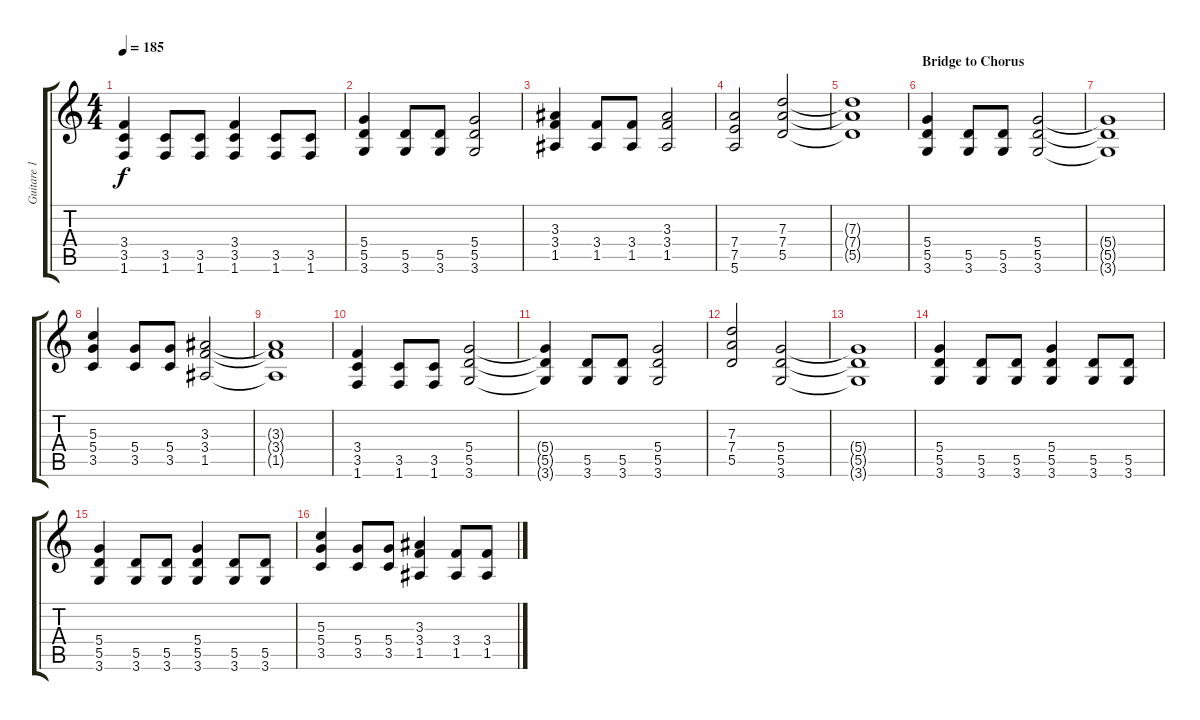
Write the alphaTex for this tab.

\track ("Guitare 1" "Guitare 1") {instrument distortionguitar}
\staff {score tabs}
\tuning (E4 B3 G3 D3 A2 E2) {hide}
\ts (4 4)
\tempo 185
\clef g2
\ks c
(3.4{t} 3.5{t} 1.6{t}).4{dy f} (3.5 1.6).8 (3.5 1.6).8 (3.4 3.5 1.6).4 (3.5 1.6).8 (3.5 1.6).8 |
(5.4 5.5 3.6).4 (5.5 3.6).8 (5.5 3.6).8 (5.4 5.5 3.6).2 |
(3.3 3.4 1.5).4 (3.4 1.5).8 (3.4 1.5).8 (3.3 3.4 1.5).2 |
(7.4 7.5 5.6).2 (7.3 7.4 5.5).2 |
(7.3{t} 7.4{t} 5.5{t}).1 |
\section ("" "Bridge to Chorus")
(5.4 5.5 3.6).4 (5.5 3.6).8 (5.5 3.6).8 (5.4 5.5 3.6).2 |
(5.4{t} 5.5{t} 3.6{t}).1 |
(5.3 5.4 3.5).4 (5.4 3.5).8 (5.4 3.5).8 (3.3 3.4 1.5).2 |
(3.3{t} 3.4{t} 1.5{t}).1 |
(3.4 3.5 1.6).4 (3.5 1.6).8 (3.5 1.6).8 (5.4 5.5 3.6).2 |
(5.4{t} 5.5{t} 3.6{t}).4 (5.5 3.6).8 (5.5 3.6).8 (5.4 5.5 3.6).2 |
(7.3 7.4 5.5).2 (5.4 5.5 3.6).2 |
(5.4{t} 5.5{t} 3.6{t}).1 |
(5.4 5.5 3.6).4 (5.5 3.6).8 (5.5 3.6).8 (5.4 5.5 3.6).4 (5.5 3.6).8 (5.5 3.6).8 |
(5.4 5.5 3.6).4 (5.5 3.6).8 (5.5 3.6).8 (5.4 5.5 3.6).4 (5.5 3.6).8 (5.5 3.6).8 |
(5.3 5.4 3.5).4 (5.4 3.5).8 (5.4 3.5).8 (3.3 3.4 1.5).4 (3.4 1.5).8 (3.4 1.5).8
